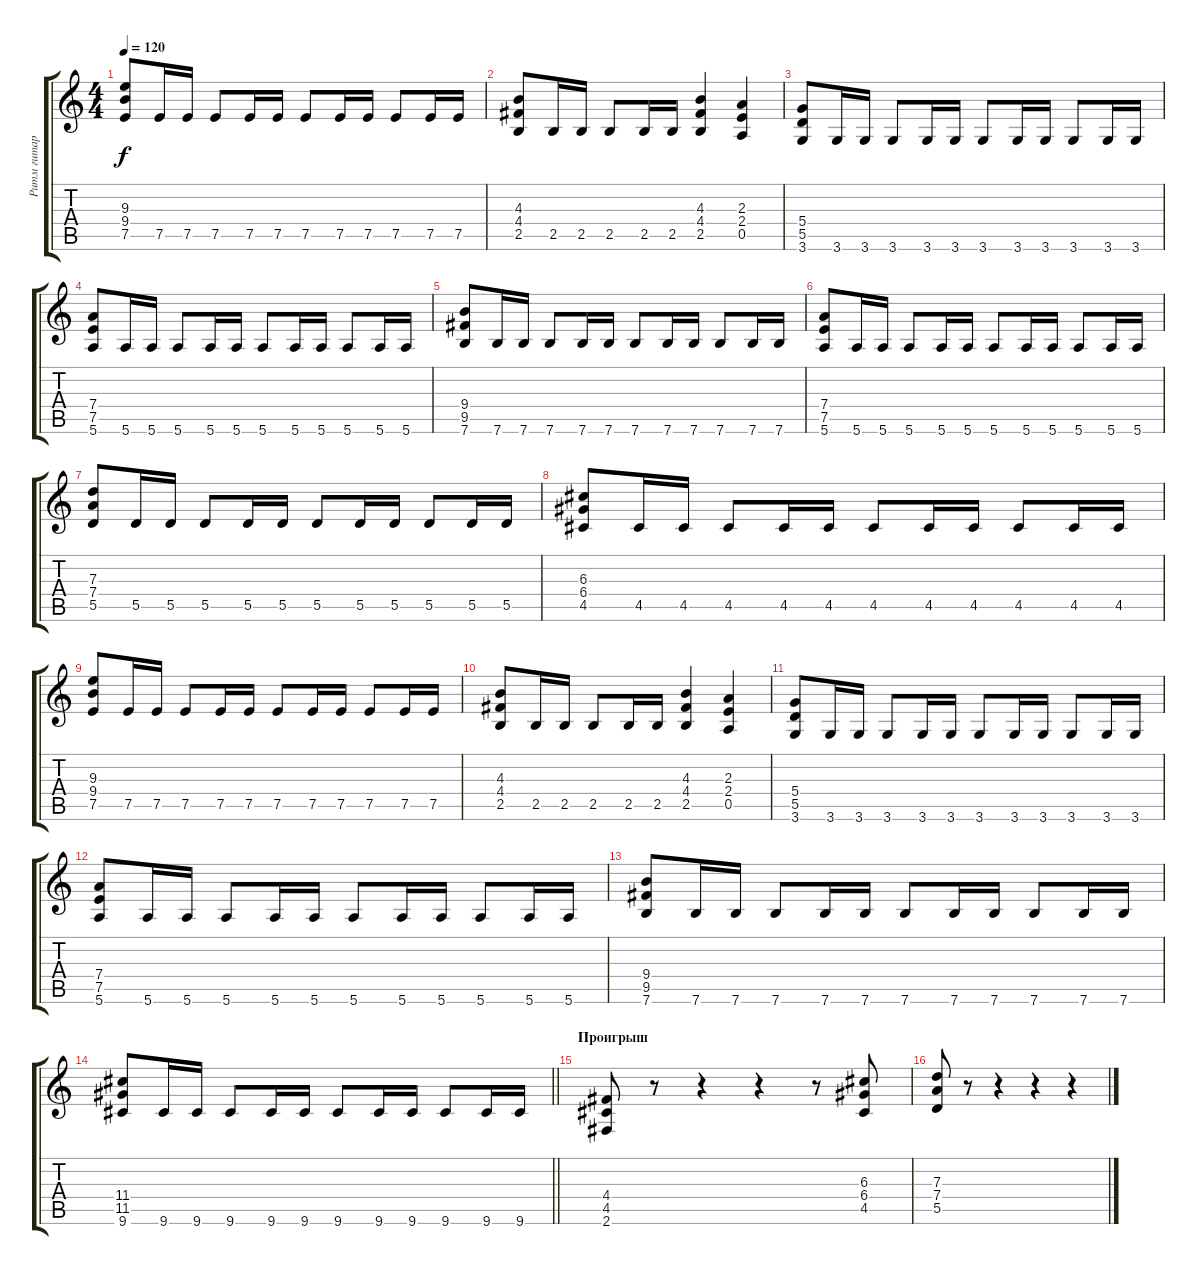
\track ("Ритм гитара" "Ритм гитар") {instrument distortionguitar}
\staff {score tabs}
\tuning (E4 B3 G3 D3 A2 E2) {hide}
\ts (4 4)
\tempo 120
\clef g2
\ks c
(9.3 9.4 7.5).8{dy f} 7.5.16 7.5.16 7.5.8 7.5.16 7.5.16 7.5.8 7.5.16 7.5.16 7.5.8 7.5.16 7.5.16 |
(4.3 4.4 2.5).8 2.5.16 2.5.16 2.5.8 2.5.16 2.5.16 (4.3 4.4 2.5).4 (2.3 2.4 0.5).4 |
(5.4 5.5 3.6).8 3.6.16 3.6.16 3.6.8 3.6.16 3.6.16 3.6.8 3.6.16 3.6.16 3.6.8 3.6.16 3.6.16 |
(7.4 7.5 5.6).8 5.6.16 5.6.16 5.6.8 5.6.16 5.6.16 5.6.8 5.6.16 5.6.16 5.6.8 5.6.16 5.6.16 |
(9.4 9.5 7.6).8 7.6.16 7.6.16 7.6.8 7.6.16 7.6.16 7.6.8 7.6.16 7.6.16 7.6.8 7.6.16 7.6.16 |
(7.4 7.5 5.6).8 5.6.16 5.6.16 5.6.8 5.6.16 5.6.16 5.6.8 5.6.16 5.6.16 5.6.8 5.6.16 5.6.16 |
(7.3 7.4 5.5).8 5.5.16 5.5.16 5.5.8 5.5.16 5.5.16 5.5.8 5.5.16 5.5.16 5.5.8 5.5.16 5.5.16 |
(6.3 6.4 4.5).8 4.5.16 4.5.16 4.5.8 4.5.16 4.5.16 4.5.8 4.5.16 4.5.16 4.5.8 4.5.16 4.5.16 |
(9.3 9.4 7.5).8 7.5.16 7.5.16 7.5.8 7.5.16 7.5.16 7.5.8 7.5.16 7.5.16 7.5.8 7.5.16 7.5.16 |
(4.3 4.4 2.5).8 2.5.16 2.5.16 2.5.8 2.5.16 2.5.16 (4.3 4.4 2.5).4 (2.3 2.4 0.5).4 |
(5.4 5.5 3.6).8 3.6.16 3.6.16 3.6.8 3.6.16 3.6.16 3.6.8 3.6.16 3.6.16 3.6.8 3.6.16 3.6.16 |
(7.4 7.5 5.6).8 5.6.16 5.6.16 5.6.8 5.6.16 5.6.16 5.6.8 5.6.16 5.6.16 5.6.8 5.6.16 5.6.16 |
(9.4 9.5 7.6).8 7.6.16 7.6.16 7.6.8 7.6.16 7.6.16 7.6.8 7.6.16 7.6.16 7.6.8 7.6.16 7.6.16 |
\barLineRight lightlight
(11.4 11.5 9.6).8 9.6.16 9.6.16 9.6.8 9.6.16 9.6.16 9.6.8 9.6.16 9.6.16 9.6.8 9.6.16 9.6.16 |
\section ("" "Проигрыш")
(4.4 4.5 2.6).8 r.8 r.4 r.4 r.8 (6.3 6.4 4.5).8 |
(7.3{ss} 7.4{ss} 5.5{ss}).8 r.8 r.4 r.4 r.4
